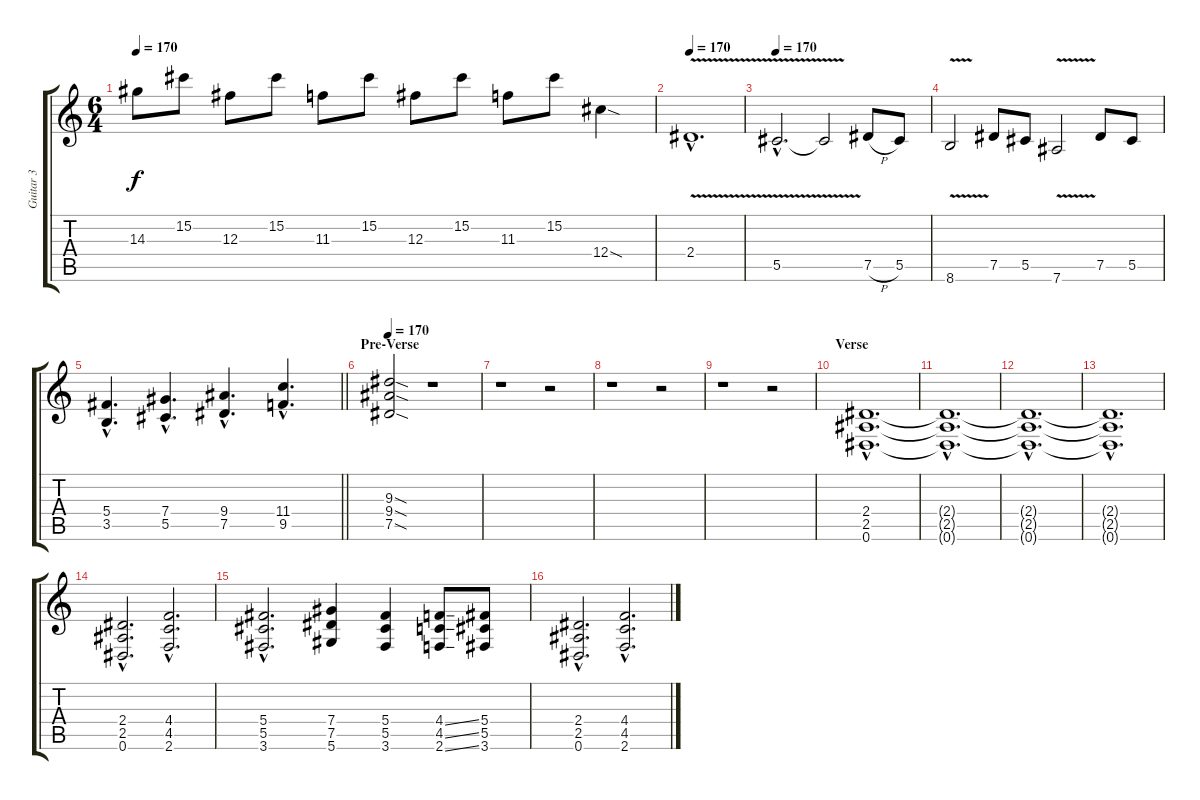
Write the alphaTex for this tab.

\track ("Guitar 3" "Guitar 3") {instrument distortionguitar}
\staff {score tabs}
\tuning (Eb4 Bb3 Gb3 Db3 Ab2 Eb2) {hide}
\ts (6 4)
\tempo 170
\clef g2
\ks c
14.3.8{dy f} 15.2.8 12.3.8 15.2.8 11.3.8 15.2.8 12.3.8 15.2.8 11.3.8 15.2.8 12.4{sod}.4 |
\tempo 170
2.4{v hac}.1{d} |
\tempo 170
5.5{v hac}.2{d} 5.5{t}.2 7.5{h}.8 5.5.8 |
8.6{v}.2 7.5.8 5.5.8 7.6{v}.2 7.5.8 5.5.8 |
\barLineRight lightlight
(5.4{hac} 3.5{hac}).4{d} (7.4{hac} 5.5{hac}).4{d} (9.4{hac} 7.5{hac}).4{d} (11.4{hac} 9.5{hac}).4{d} |
\section ("" "Pre-Verse")
\tempo 170
(9.3{sod} 9.4{sod} 7.5{sod}).2 r.1 |
r.1 r.2 |
r.1 r.2 |
r.1 r.2 |
\section ("" "Verse")
(2.4{hac} 2.5{hac} 0.6{hac}).1{d volume 4} |
(2.4{hac t} 2.5{hac t} 0.6{hac t}).1{d} |
(2.4{hac t} 2.5{hac t} 0.6{hac t}).1{d} |
(2.4{hac t} 2.5{hac t} 0.6{hac t}).1{d} |
(2.4{hac} 2.5{hac} 0.6{hac}).2{d volume 13} (4.4{hac} 4.5{hac} 2.6{hac}).2{d} |
(5.4{hac} 5.5{hac} 3.6{hac}).2{d} (7.4 7.5 5.6).4 (5.4 5.5 3.6).4 (4.4{ss} 4.5{ss} 2.6{ss}).8 (5.4 5.5 3.6).8 |
(2.4{hac} 2.5{hac} 0.6{hac}).2{d} (4.4{hac} 4.5{hac} 2.6{hac}).2{d}
